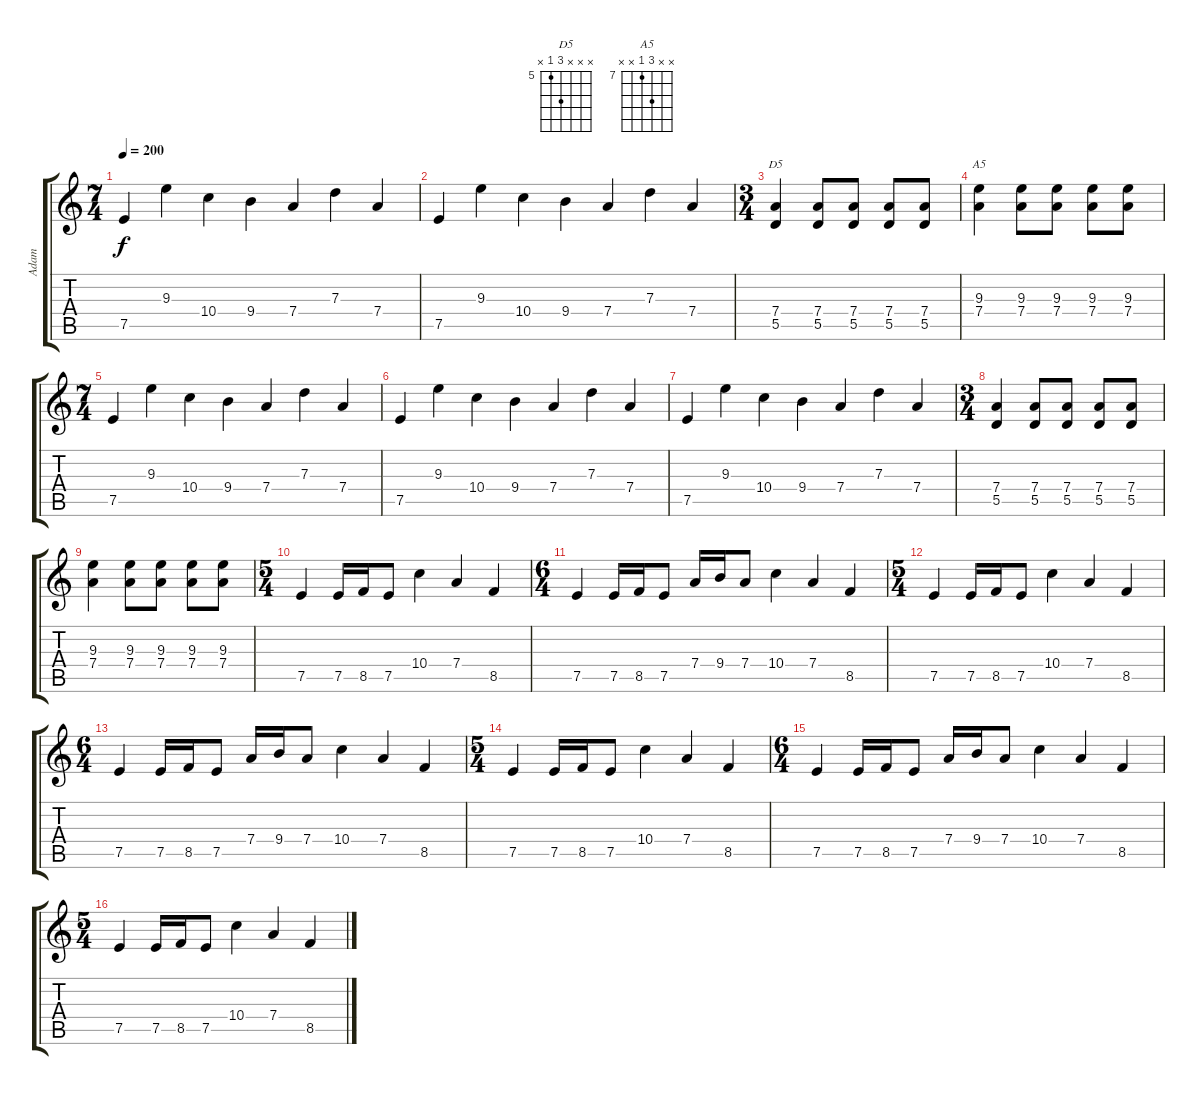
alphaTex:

\track ("Adam" "Adam") {instrument overdrivenguitar}
\staff {score tabs}
\tuning (E4 B3 G3 D3 A2 E2) {hide}
\chord ("D5" x x x 7 5 x) {firstfret 5}
\chord ("A5" x x 9 7 x x) {firstfret 7}
\ts (7 4)
\tempo 200
\clef g2
\ks c
7.5.4{dy f} 9.3.4 10.4.4 9.4.4 7.4.4 7.3.4 7.4.4 |
7.5.4 9.3.4 10.4.4 9.4.4 7.4.4 7.3.4 7.4.4 |
\ts (3 4)
(7.4 5.5).4{ch "D5"} (7.4 5.5).8 (7.4 5.5).8 (7.4 5.5).8 (7.4 5.5).8 |
(9.3 7.4).4{ch "A5"} (9.3 7.4).8 (9.3 7.4).8 (9.3 7.4).8 (9.3 7.4).8 |
\ts (7 4)
7.5.4 9.3.4 10.4.4 9.4.4 7.4.4 7.3.4 7.4.4 |
7.5.4 9.3.4 10.4.4 9.4.4 7.4.4 7.3.4 7.4.4 |
7.5.4 9.3.4 10.4.4 9.4.4 7.4.4 7.3.4 7.4.4 |
\ts (3 4)
(7.4 5.5).4 (7.4 5.5).8 (7.4 5.5).8 (7.4 5.5).8 (7.4 5.5).8 |
(9.3 7.4).4 (9.3 7.4).8 (9.3 7.4).8 (9.3 7.4).8 (9.3 7.4).8 |
\ts (5 4)
7.5.4 7.5.16 8.5.16 7.5.8 10.4.4 7.4.4 8.5.4 |
\ts (6 4)
7.5.4 7.5.16 8.5.16 7.5.8 7.4.16 9.4.16 7.4.8 10.4.4 7.4.4 8.5.4 |
\ts (5 4)
7.5.4 7.5.16 8.5.16 7.5.8 10.4.4 7.4.4 8.5.4 |
\ts (6 4)
7.5.4 7.5.16 8.5.16 7.5.8 7.4.16 9.4.16 7.4.8 10.4.4 7.4.4 8.5.4 |
\ts (5 4)
7.5.4 7.5.16 8.5.16 7.5.8 10.4.4 7.4.4 8.5.4 |
\ts (6 4)
7.5.4 7.5.16 8.5.16 7.5.8 7.4.16 9.4.16 7.4.8 10.4.4 7.4.4 8.5.4 |
\ts (5 4)
7.5.4 7.5.16 8.5.16 7.5.8 10.4.4 7.4.4 8.5.4
